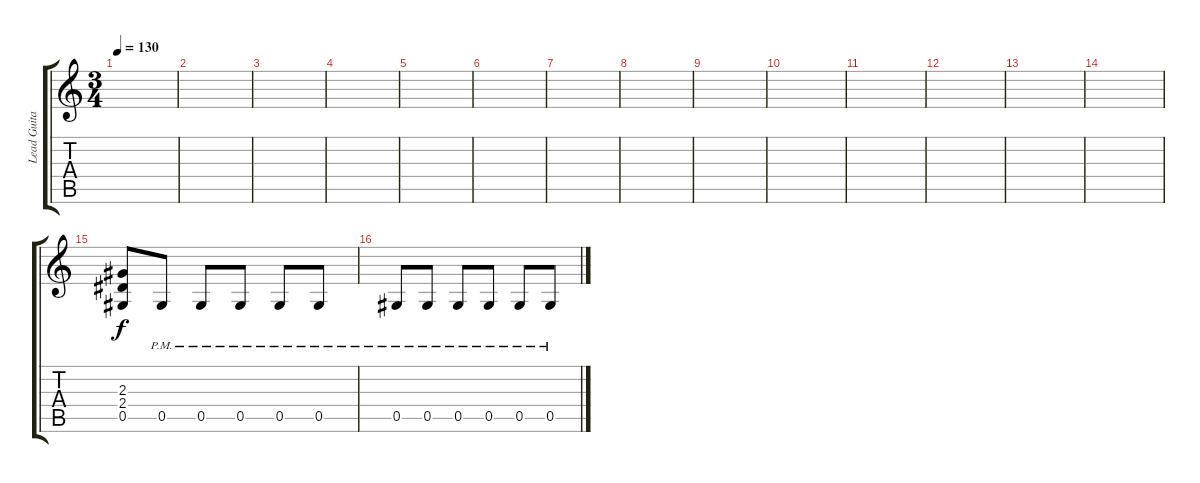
\track ("Lead Guitar" "Lead Guita") {instrument distortionguitar}
\staff {score tabs}
\tuning (Eb4 Bb3 Gb3 Db3 Ab2 Eb2) {hide}
\ts (3 4)
\tempo 130
\clef g2
\ks c
|
|
|
|
|
|
|
|
|
|
|
|
|
|
(2.3 2.4 0.5).8 0.5{pm}.8 0.5{pm}.8 0.5{pm}.8 0.5{pm}.8 0.5{pm}.8 |
0.5{pm}.8 0.5{pm}.8 0.5{pm}.8 0.5{pm}.8 0.5{pm}.8 0.5{pm}.8
